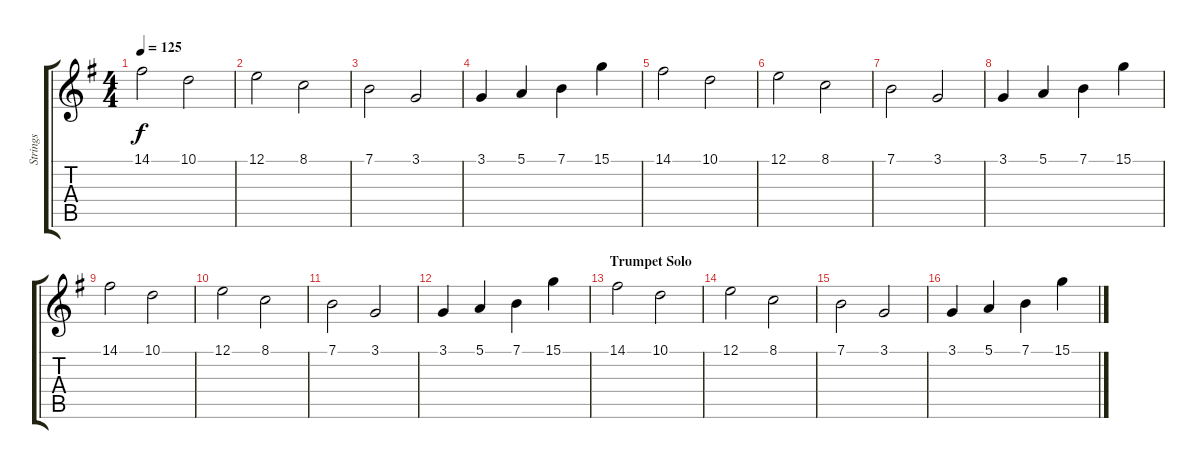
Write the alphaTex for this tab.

\track ("Strings" "Strings") {instrument stringensemble1}
\staff {score tabs}
\tuning (E4 B3 G3 D3 A2 E2) {hide}
\ts (4 4)
\tempo 125
\clef g2
\ks g
14.1.2{dy f} 10.1.2 |
12.1.2 8.1.2 |
7.1.2 3.1.2 |
3.1.4 5.1.4 7.1.4 15.1.4 |
14.1.2 10.1.2 |
12.1.2 8.1.2 |
7.1.2 3.1.2 |
3.1.4 5.1.4 7.1.4 15.1.4 |
14.1.2 10.1.2 |
12.1.2 8.1.2 |
7.1.2 3.1.2 |
3.1.4 5.1.4 7.1.4 15.1.4 |
\section ("" "Trumpet Solo")
14.1.2 10.1.2 |
12.1.2 8.1.2 |
7.1.2 3.1.2 |
3.1.4 5.1.4 7.1.4 15.1.4
